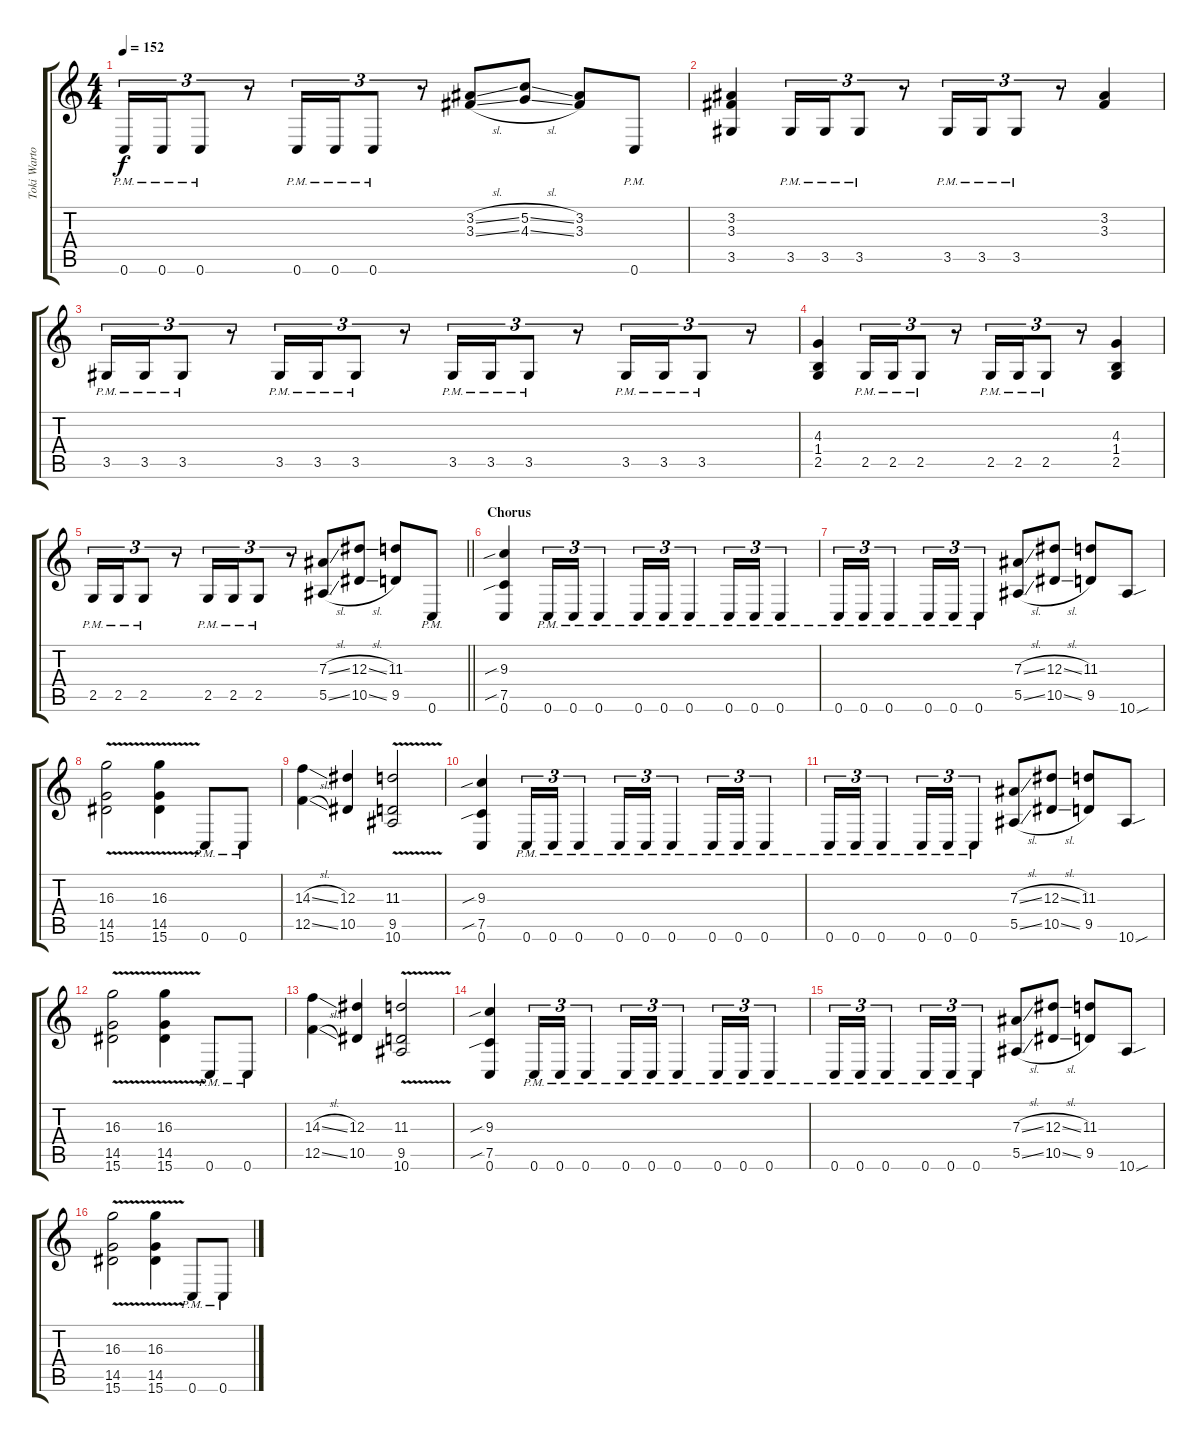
\track ("Toki Wartooth (Lead Guitar 2)" "Toki Warto") {instrument distortionguitar}
\staff {score tabs}
\tuning (C4 G3 Eb3 Bb2 F2 C2) {hide}
\ts (4 4)
\tempo 152
\clef g2
\ks c
0.6{pm}.16{tu (3 2) dy f} 0.6{pm}.16{tu (3 2)} 0.6{pm}.8{tu (3 2)} r.8{tu (3 2)} 0.6{pm}.16{tu (3 2)} 0.6{pm}.16{tu (3 2)} 0.6{pm}.8{tu (3 2)} r.8{tu (3 2)} (3.2{sl} 3.3{sl}).8 (5.2{sl} 4.3{sl}).8 (3.2 3.3).8 0.6{pm}.8 |
(3.2 3.3 3.5).4 3.5{pm}.16{tu (3 2)} 3.5{pm}.16{tu (3 2)} 3.5{pm}.8{tu (3 2)} r.8{tu (3 2)} 3.5{pm}.16{tu (3 2)} 3.5{pm}.16{tu (3 2)} 3.5{pm}.8{tu (3 2)} r.8{tu (3 2)} (3.2 3.3).4 |
3.5{pm}.16{tu (3 2)} 3.5{pm}.16{tu (3 2)} 3.5{pm}.8{tu (3 2)} r.8{tu (3 2)} 3.5{pm}.16{tu (3 2)} 3.5{pm}.16{tu (3 2)} 3.5{pm}.8{tu (3 2)} r.8{tu (3 2)} 3.5{pm}.16{tu (3 2)} 3.5{pm}.16{tu (3 2)} 3.5{pm}.8{tu (3 2)} r.8{tu (3 2)} 3.5{pm}.16{tu (3 2)} 3.5{pm}.16{tu (3 2)} 3.5{pm}.8{tu (3 2)} r.8{tu (3 2)} |
(4.3 1.4 2.5).4 2.5{pm}.16{tu (3 2)} 2.5{pm}.16{tu (3 2)} 2.5{pm}.8{tu (3 2)} r.8{tu (3 2)} 2.5{pm}.16{tu (3 2)} 2.5{pm}.16{tu (3 2)} 2.5{pm}.8{tu (3 2)} r.8{tu (3 2)} (4.3 1.4 2.5).4 |
\barLineRight lightlight
2.5{pm}.16{tu (3 2)} 2.5{pm}.16{tu (3 2)} 2.5{pm}.8{tu (3 2)} r.8{tu (3 2)} 2.5{pm}.16{tu (3 2)} 2.5{pm}.16{tu (3 2)} 2.5{pm}.8{tu (3 2)} r.8{tu (3 2)} (7.3{sl} 5.5{sl}).8 (12.3{sl} 10.5{sl}).8 (11.3 9.5).8 0.6{pm}.8 |
\section ("" "Chorus")
(9.3{sib} 7.5{sib} 0.6).4 0.6{pm}.16{tu (3 2)} 0.6{pm}.16{tu (3 2)} 0.6{pm}.4{tu (3 2)} 0.6{pm}.16{tu (3 2)} 0.6{pm}.16{tu (3 2)} 0.6{pm}.4{tu (3 2)} 0.6{pm}.16{tu (3 2)} 0.6{pm}.16{tu (3 2)} 0.6{pm}.4{tu (3 2)} |
0.6{pm}.16{tu (3 2)} 0.6{pm}.16{tu (3 2)} 0.6{pm}.4{tu (3 2)} 0.6{pm}.16{tu (3 2)} 0.6{pm}.16{tu (3 2)} 0.6{pm}.4{tu (3 2)} (7.3{sl} 5.5{sl}).8 (12.3{sl} 10.5{sl}).8 (11.3 9.5).8 10.6{sou}.8 |
(16.3{v} 14.5{v} 15.6{v}).2 (16.3{v} 14.5{v} 15.6{v}).4 0.6{pm}.8 0.6{pm}.8 |
(14.3{sl} 12.5{sl}).4 (12.3 10.5).4 (11.3{v} 9.5{v} 10.6{v}).2 |
(9.3{sib} 7.5{sib} 0.6).4 0.6{pm}.16{tu (3 2)} 0.6{pm}.16{tu (3 2)} 0.6{pm}.4{tu (3 2)} 0.6{pm}.16{tu (3 2)} 0.6{pm}.16{tu (3 2)} 0.6{pm}.4{tu (3 2)} 0.6{pm}.16{tu (3 2)} 0.6{pm}.16{tu (3 2)} 0.6{pm}.4{tu (3 2)} |
0.6{pm}.16{tu (3 2)} 0.6{pm}.16{tu (3 2)} 0.6{pm}.4{tu (3 2)} 0.6{pm}.16{tu (3 2)} 0.6{pm}.16{tu (3 2)} 0.6{pm}.4{tu (3 2)} (7.3{sl} 5.5{sl}).8 (12.3{sl} 10.5{sl}).8 (11.3 9.5).8 10.6{sou}.8 |
(16.3{v} 14.5{v} 15.6{v}).2 (16.3{v} 14.5{v} 15.6{v}).4 0.6{pm}.8 0.6{pm}.8 |
(14.3{sl} 12.5{sl}).4 (12.3 10.5).4 (11.3{v} 9.5{v} 10.6{v}).2 |
(9.3{sib} 7.5{sib} 0.6).4 0.6{pm}.16{tu (3 2)} 0.6{pm}.16{tu (3 2)} 0.6{pm}.4{tu (3 2)} 0.6{pm}.16{tu (3 2)} 0.6{pm}.16{tu (3 2)} 0.6{pm}.4{tu (3 2)} 0.6{pm}.16{tu (3 2)} 0.6{pm}.16{tu (3 2)} 0.6{pm}.4{tu (3 2)} |
0.6{pm}.16{tu (3 2)} 0.6{pm}.16{tu (3 2)} 0.6{pm}.4{tu (3 2)} 0.6{pm}.16{tu (3 2)} 0.6{pm}.16{tu (3 2)} 0.6{pm}.4{tu (3 2)} (7.3{sl} 5.5{sl}).8 (12.3{sl} 10.5{sl}).8 (11.3 9.5).8 10.6{sou}.8 |
(16.3{v} 14.5{v} 15.6{v}).2 (16.3{v} 14.5{v} 15.6{v}).4 0.6{pm}.8 0.6{pm}.8
